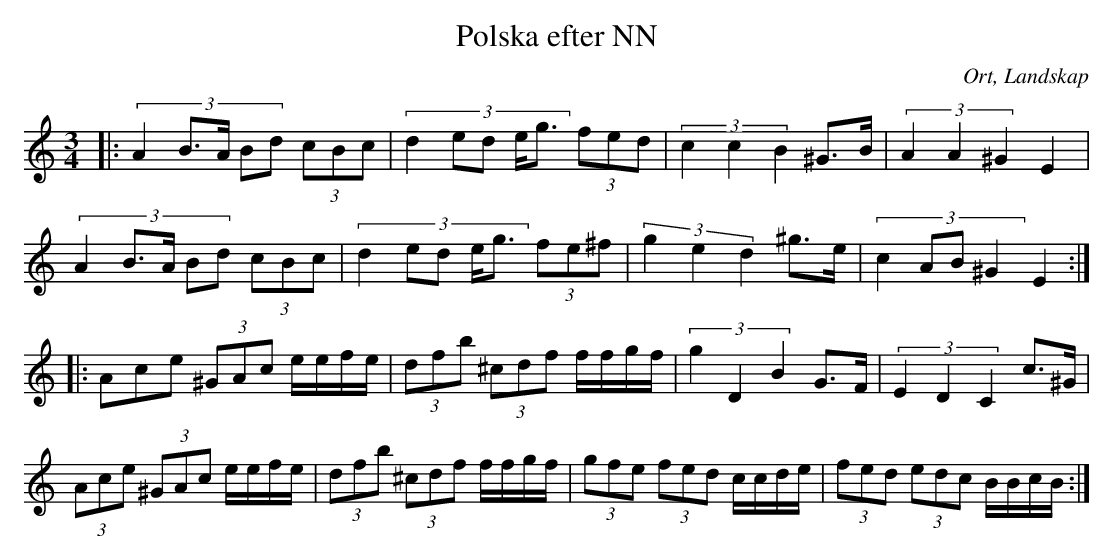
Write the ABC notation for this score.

X:1
T:Polska efter NN
O:Ort, Landskap
M:3/4
L:1/8
K:C
|: (3:2:5 A2 B>A Bd (3cBc| (3:2:5 d2 ed e<g (3fed|(3:2:3 c2 c2 B2 ^G>B|(3:2:3 A2 A2 ^G2 E2|
(3:2:5 A2 B>A Bd (3cBc| (3:2:5 d2 ed e<g (3fe^f|(3:2:3 g2 e2 d2 ^g>e|(3:2:4 c2 AB ^G2 E2:|
|: 3Ace (3^GAc e/e/f/e/| (3 dfb (3^cdf f/f/g/f/|(3:2:3 g2 D2 B2 G>F|(3:2:3 E2 D2 C2 c>^G |
(3 Ace (3^GAc e/e/f/e/| (3 dfb (3^cdf f/f/g/f/|(3gfe (3fed c/c/d/e/|(3fed (3edc B/B/c/B/:|
